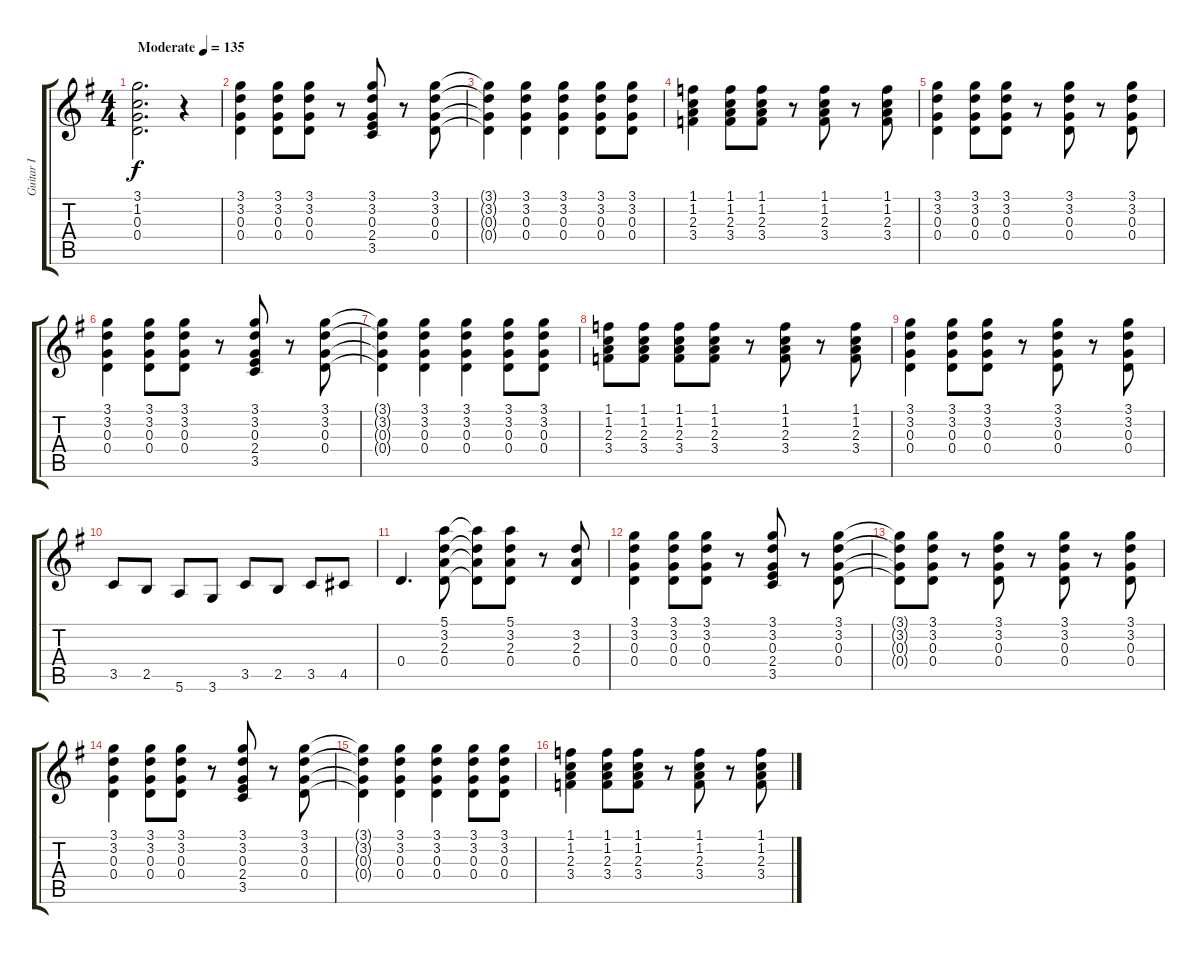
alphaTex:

\track ("Guitar I" "Guitar I") {instrument electricguitarclean}
\staff {score tabs}
\tuning (E4 B3 G3 D3 A2 E2) {hide}
\ts (4 4)
\tempo (135 "Moderate")
\clef g2
\ks g
(3.1 1.2 0.3 0.4).2{d dy f instrument electricguitarclean} r.4 |
(3.1 3.2 0.3 0.4).4 (3.1 3.2 0.3 0.4).8 (3.1 3.2 0.3 0.4).8 r.8 (3.1 3.2 0.3 2.4 3.5).8 r.8 (3.1 3.2 0.3 0.4).8 |
(3.1{t} 3.2{t} 0.3{t} 0.4{t}).4 (3.1 3.2 0.3 0.4).4 (3.1 3.2 0.3 0.4).4 (3.1 3.2 0.3 0.4).8 (3.1 3.2 0.3 0.4).8 |
(1.1 1.2 2.3 3.4).4 (1.1 1.2 2.3 3.4).8 (1.1 1.2 2.3 3.4).8 r.8 (1.1 1.2 2.3 3.4).8 r.8 (1.1 1.2 2.3 3.4).8 |
(3.1 3.2 0.3 0.4).4 (3.1 3.2 0.3 0.4).8 (3.1 3.2 0.3 0.4).8 r.8 (3.1 3.2 0.3 0.4).8 r.8 (3.1 3.2 0.3 0.4).8 |
(3.1 3.2 0.3 0.4).4 (3.1 3.2 0.3 0.4).8 (3.1 3.2 0.3 0.4).8 r.8 (3.1 3.2 0.3 2.4 3.5).8 r.8 (3.1 3.2 0.3 0.4).8 |
(3.1{t} 3.2{t} 0.3{t} 0.4{t}).4 (3.1 3.2 0.3 0.4).4 (3.1 3.2 0.3 0.4).4 (3.1 3.2 0.3 0.4).8 (3.1 3.2 0.3 0.4).8 |
(1.1 1.2 2.3 3.4).8 (1.1 1.2 2.3 3.4).8 (1.1 1.2 2.3 3.4).8 (1.1 1.2 2.3 3.4).8 r.8 (1.1 1.2 2.3 3.4).8 r.8 (1.1 1.2 2.3 3.4).8 |
(3.1 3.2 0.3 0.4).4 (3.1 3.2 0.3 0.4).8 (3.1 3.2 0.3 0.4).8 r.8 (3.1 3.2 0.3 0.4).8 r.8 (3.1 3.2 0.3 0.4).8 |
3.5.8 2.5.8 5.6.8 3.6.8 3.5.8 2.5.8 3.5.8 4.5.8 |
0.4.4{d} (5.1 3.2 2.3 0.4).8 (5.1{t} 3.2{t} 2.3{t} 0.4{t}).8 (5.1 3.2 2.3 0.4).8 r.8 (3.2 2.3 0.4).8 |
(3.1 3.2 0.3 0.4).4 (3.1 3.2 0.3 0.4).8 (3.1 3.2 0.3 0.4).8 r.8 (3.1 3.2 0.3 2.4 3.5).8 r.8 (3.1 3.2 0.3 0.4).8 |
(3.1{t} 3.2{t} 0.3{t} 0.4{t}).8 (3.1 3.2 0.3 0.4).8 r.8 (3.1 3.2 0.3 0.4).8 r.8 (3.1 3.2 0.3 0.4).8 r.8 (3.1 3.2 0.3 0.4).8 |
(3.1 3.2 0.3 0.4).4 (3.1 3.2 0.3 0.4).8 (3.1 3.2 0.3 0.4).8 r.8 (3.1 3.2 0.3 2.4 3.5).8 r.8 (3.1 3.2 0.3 0.4).8 |
(3.1{t} 3.2{t} 0.3{t} 0.4{t}).4 (3.1 3.2 0.3 0.4).4 (3.1 3.2 0.3 0.4).4 (3.1 3.2 0.3 0.4).8 (3.1 3.2 0.3 0.4).8 |
(1.1 1.2 2.3 3.4).4 (1.1 1.2 2.3 3.4).8 (1.1 1.2 2.3 3.4).8 r.8 (1.1 1.2 2.3 3.4).8 r.8 (1.1 1.2 2.3 3.4).8
